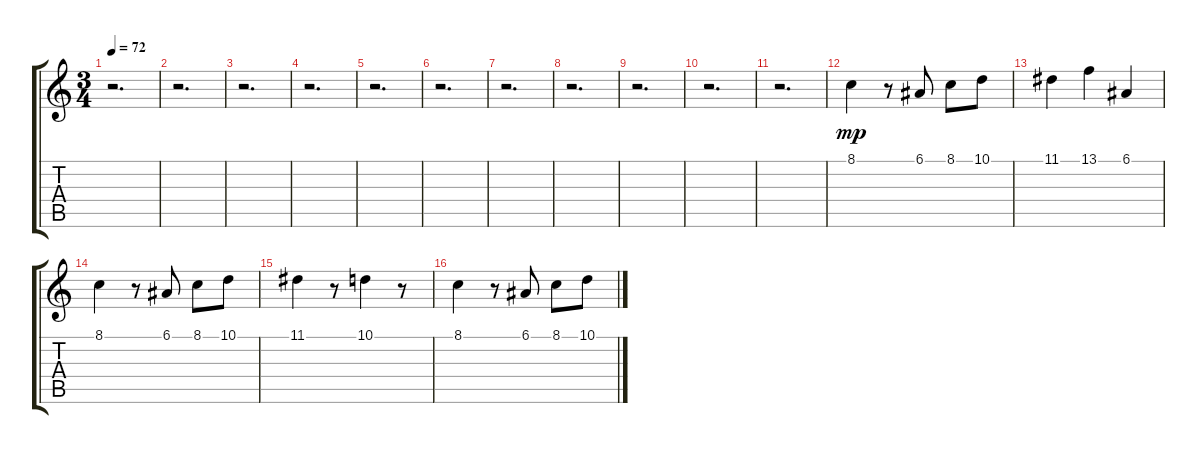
\track "" {instrument flute}
\staff {score tabs}
\tuning (E4 B3 G3 D3 A2 E2) {hide}
\ts (3 4)
\tempo 72
\clef g2
\ks c
r.2{d dy mp} |
r.2{d} |
r.2{d} |
r.2{d} |
r.2{d} |
r.2{d} |
r.2{d} |
r.2{d} |
r.2{d} |
r.2{d} |
r.2{d} |
8.1.4 r.8 6.1.8 8.1.8 10.1.8 |
11.1.4 13.1.4 6.1.4 |
8.1.4 r.8 6.1.8 8.1.8 10.1.8 |
11.1.4 r.8 10.1.4 r.8 |
8.1.4 r.8 6.1.8 8.1.8 10.1.8
